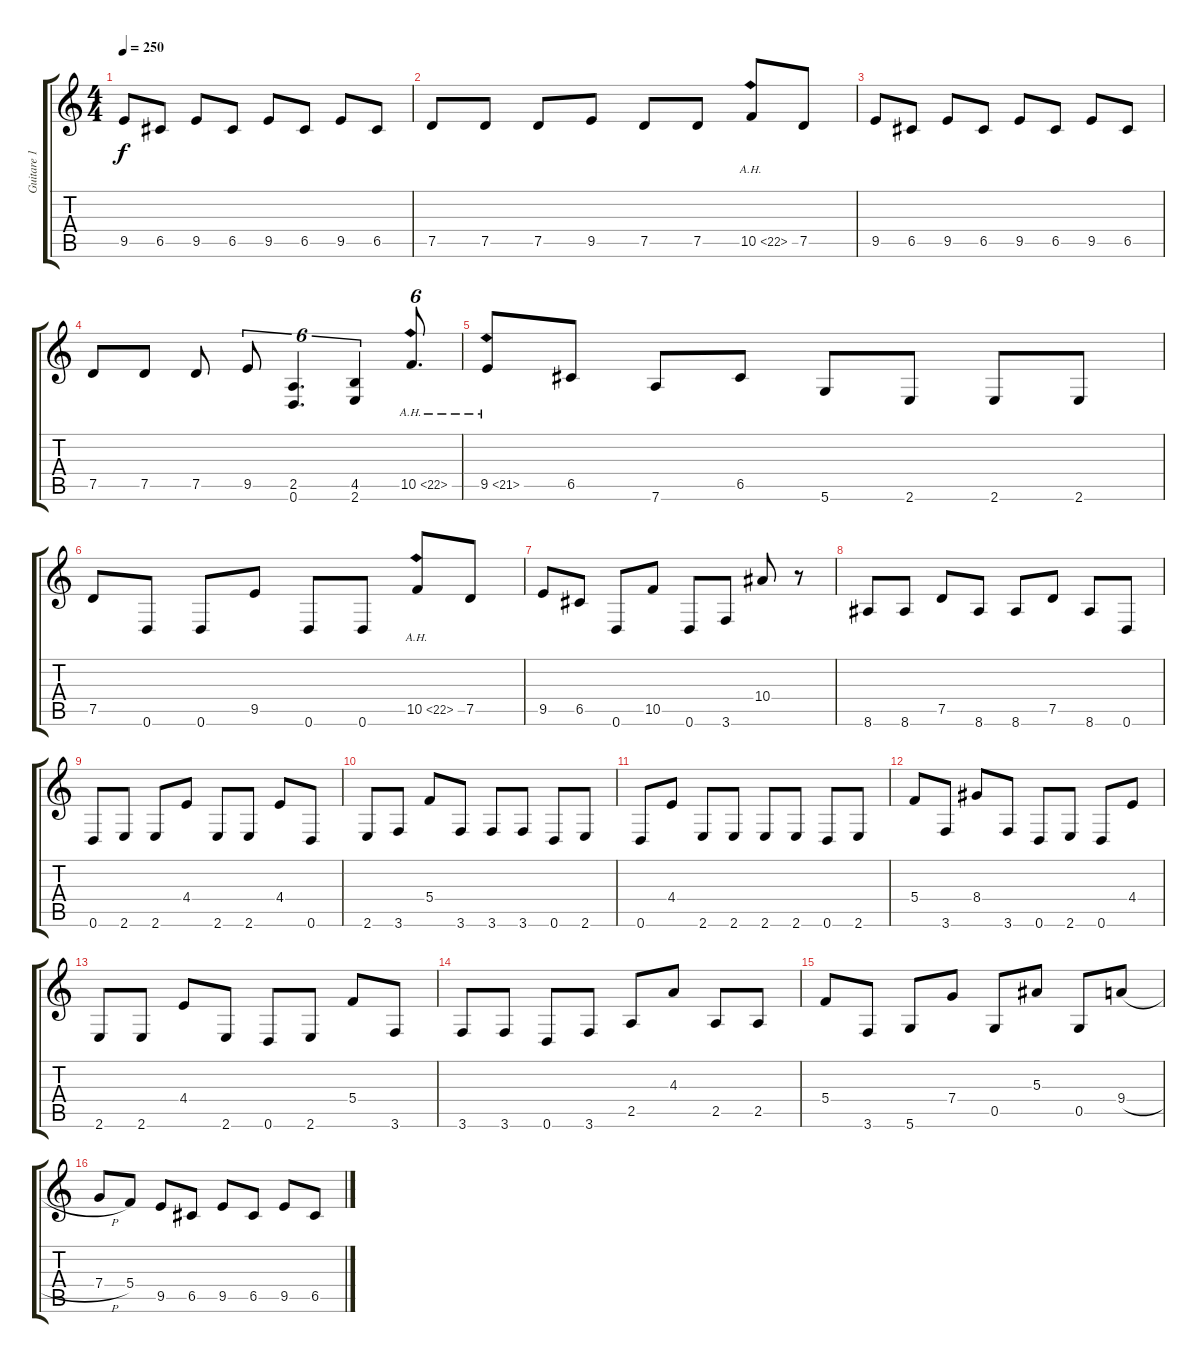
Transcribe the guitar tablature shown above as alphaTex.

\track ("Guitare 1" "Guitare 1") {instrument distortionguitar}
\staff {score tabs}
\tuning (D4 A3 F3 C3 G2 D2) {hide}
\ts (4 4)
\tempo 250
\clef g2
\ks c
9.5.8{dy f instrument distortionguitar} 6.5.8 9.5.8 6.5.8 9.5.8 6.5.8 9.5.8 6.5.8 |
7.5.8 7.5.8 7.5.8 9.5.8 7.5.8 7.5.8 10.5{ah 12}.8 7.5.8 |
9.5.8 6.5.8 9.5.8 6.5.8 9.5.8 6.5.8 9.5.8 6.5.8 |
7.5.8 7.5.8 7.5.8 9.5.8{tu (6 4)} (2.5 0.6).4{d tu (6 4)} (4.5 2.6).4{tu (6 4)} 10.5{ah 12}.8{d tu (6 4)} |
9.5{ah 12}.8 6.5.8 7.6.8 6.5.8 5.6.8 2.6.8 2.6.8 2.6.8 |
7.5.8 0.6.8 0.6.8 9.5.8 0.6.8 0.6.8 10.5{ah 12}.8 7.5.8 |
9.5.8 6.5.8 0.6.8 10.5.8 0.6.8 3.6.8 10.4.8 r.8 |
8.6.8 8.6.8 7.5.8 8.6.8 8.6.8 7.5.8 8.6.8 0.6.8 |
0.6.8 2.6.8 2.6.8 4.4.8 2.6.8 2.6.8 4.4.8 0.6.8 |
2.6.8 3.6.8 5.4.8 3.6.8 3.6.8 3.6.8 0.6.8 2.6.8 |
0.6.8 4.4.8 2.6.8 2.6.8 2.6.8 2.6.8 0.6.8 2.6.8 |
5.4.8 3.6.8 8.4.8 3.6.8 0.6.8 2.6.8 0.6.8 4.4.8 |
2.6.8 2.6.8 4.4.8 2.6.8 0.6.8 2.6.8 5.4.8 3.6.8 |
3.6.8 3.6.8 0.6.8 3.6.8 2.5.8 4.3.8 2.5.8 2.5.8 |
5.4.8 3.6.8 5.6.8 7.4.8 0.5.8 5.3.8 0.5.8 9.4{h}.8 |
7.4{h}.8 5.4.8 9.5.8 6.5.8 9.5.8 6.5.8 9.5.8 6.5.8
